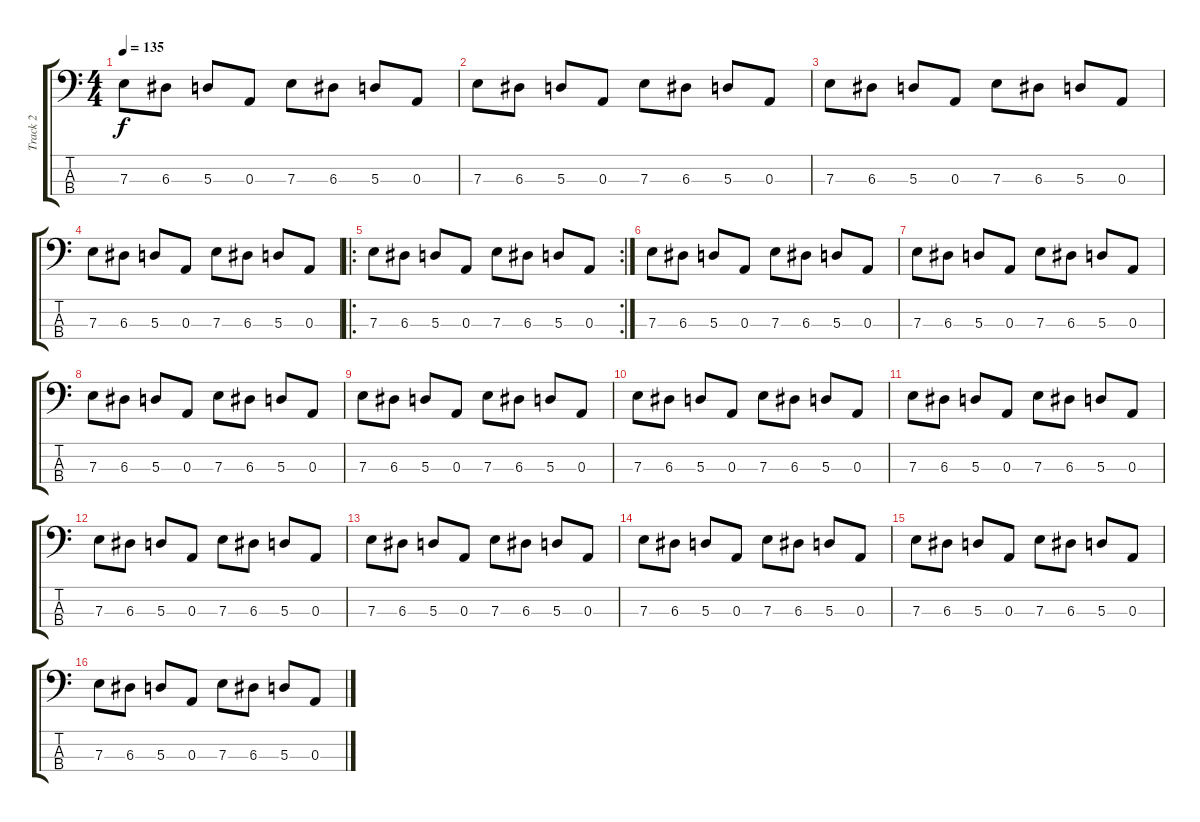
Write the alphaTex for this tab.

\track ("Track 2" "Track 2") {instrument electricbassfinger}
\staff {score tabs}
\tuning (G2 D2 A1 E1) {hide}
\ts (4 4)
\tempo 135
\clef f4
\ks c
7.3.8{dy f instrument electricbassfinger} 6.3.8 5.3.8 0.3.8 7.3.8 6.3.8 5.3.8 0.3.8 |
7.3.8 6.3.8 5.3.8 0.3.8 7.3.8 6.3.8 5.3.8 0.3.8 |
7.3.8 6.3.8 5.3.8 0.3.8 7.3.8 6.3.8 5.3.8 0.3.8 |
7.3.8 6.3.8 5.3.8 0.3.8 7.3.8 6.3.8 5.3.8 0.3.8 |
\ro
\rc 2
7.3.8 6.3.8 5.3.8 0.3.8 7.3.8 6.3.8 5.3.8 0.3.8 |
7.3.8 6.3.8 5.3.8 0.3.8 7.3.8 6.3.8 5.3.8 0.3.8 |
7.3.8 6.3.8 5.3.8 0.3.8 7.3.8 6.3.8 5.3.8 0.3.8 |
7.3.8 6.3.8 5.3.8 0.3.8 7.3.8 6.3.8 5.3.8 0.3.8 |
7.3.8 6.3.8 5.3.8 0.3.8 7.3.8 6.3.8 5.3.8 0.3.8 |
7.3.8 6.3.8 5.3.8 0.3.8 7.3.8 6.3.8 5.3.8 0.3.8 |
7.3.8 6.3.8 5.3.8 0.3.8 7.3.8 6.3.8 5.3.8 0.3.8 |
7.3.8 6.3.8 5.3.8 0.3.8 7.3.8 6.3.8 5.3.8 0.3.8 |
7.3.8 6.3.8 5.3.8 0.3.8 7.3.8 6.3.8 5.3.8 0.3.8 |
7.3.8 6.3.8 5.3.8 0.3.8 7.3.8 6.3.8 5.3.8 0.3.8 |
7.3.8 6.3.8 5.3.8 0.3.8 7.3.8 6.3.8 5.3.8 0.3.8 |
7.3.8 6.3.8 5.3.8 0.3.8 7.3.8 6.3.8 5.3.8 0.3.8
